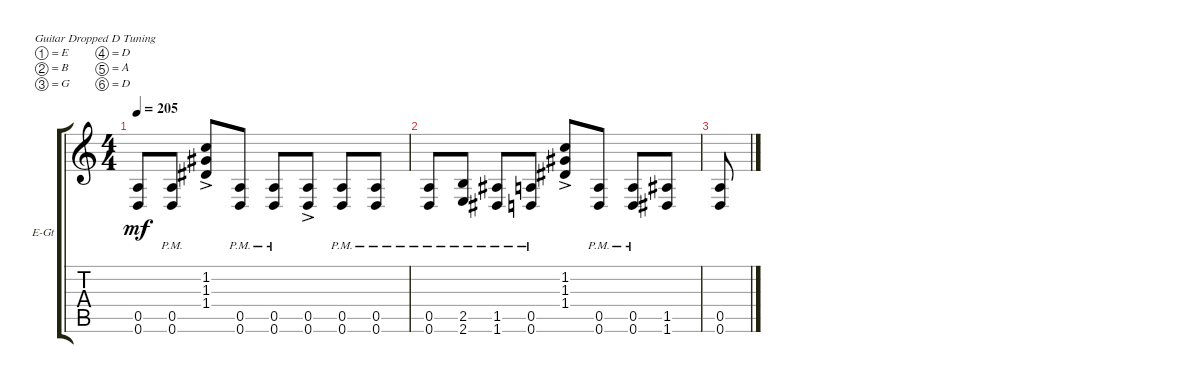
\bracketExtendMode groupsimilarinstruments
\firstSystemTrackNameOrientation horizontal
\otherSystemsTrackNameOrientation horizontal
\track ("Electric Guitar 2" "E-Gt") {instrument distortionguitar}
\staff {score tabs}
\tuning (E4 B3 G3 D3 A2 D2)
\ts (4 4)
\tempo 205
\clef g2
\ks c
(0.6 0.5).8{dy mf} (0.6{pm} 0.5{pm}).8 (1.4 1.3{ac} 1.2).8 (0.6{pm} 0.5{pm}).8 (0.6{pm} 0.5{pm}).8 (0.5 0.6{ac}).8 (0.6{pm} 0.5{pm}).8 (0.5{pm} 0.6{pm}).8 |
(0.6{pm} 0.5{pm}).8 (2.5{pm} 2.6{pm}).8 (1.5{pm} 1.6{pm}).8 (0.6{pm} 0.5{pm}).8 (1.3{ac} 1.2 1.4).8 (0.6{pm} 0.5{pm}).8 (0.5{pm} 0.6{pm}).8 (1.5 1.6).8 |
(0.5 0.6).8
